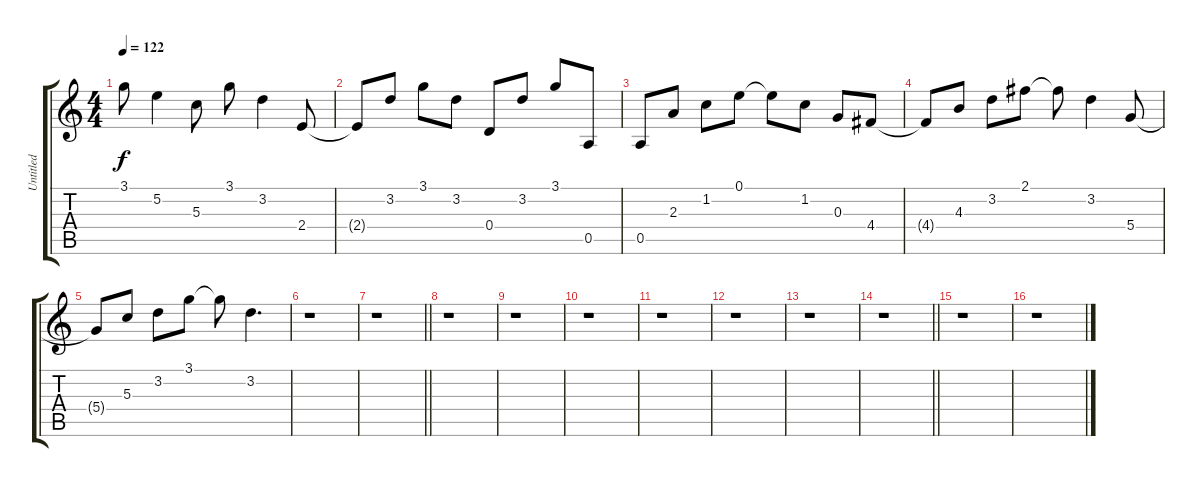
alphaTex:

\track ("Untitled" "Untitled") {instrument overdrivenguitar}
\staff {score tabs}
\tuning (E4 B3 G3 D3 A2 E2) {hide}
\ts (4 4)
\tempo 122
\clef g2
\ks c
3.1.8{dy f} 5.2.4 5.3.8 3.1.8 3.2.4 2.4.8 |
2.4{t}.8 3.2.8 3.1.8 3.2.8 0.4.8 3.2.8 3.1.8 0.5.8 |
0.5.8 2.3.8 1.2.8 0.1.8 0.1{t}.8 1.2.8 0.3.8 4.4.8 |
4.4{t}.8 4.3.8 3.2.8 2.1.8 2.1{t}.8 3.2.4 5.4.8 |
5.4{t}.8 5.3.8 3.2.8 3.1.8 3.1{t}.8 3.2.4{d} |
r.1 |
\barLineRight lightlight
r.1 |
r.1 |
r.1 |
r.1 |
r.1 |
r.1 |
r.1 |
\barLineRight lightlight
r.1 |
r.1 |
r.1
